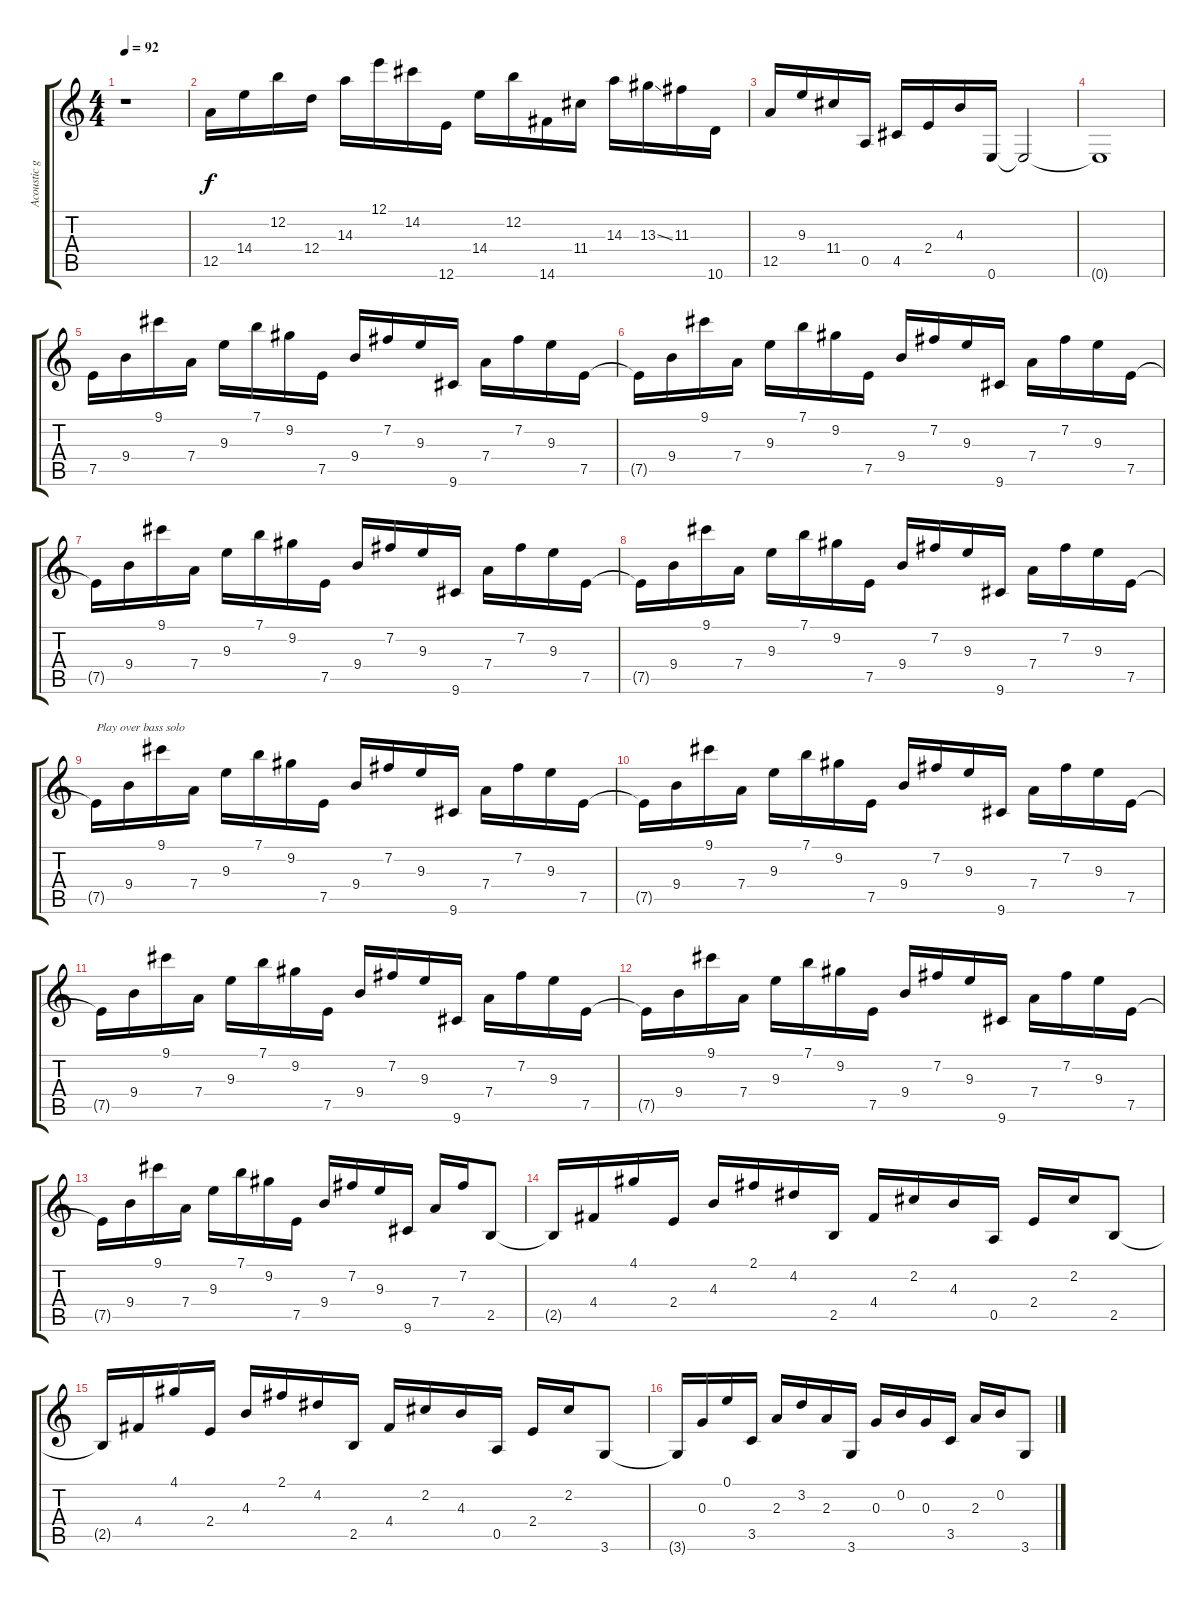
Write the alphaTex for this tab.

\track ("Acoustic guitar" "Acoustic g") {instrument acousticguitarsteel}
\staff {score tabs}
\tuning (E4 B3 G3 D3 A2 E2) {hide}
\ts (4 4)
\tempo 92
\clef g2
\ks c
r.1{dy f} |
12.5.16 14.4.16 12.2.16 12.4.16 14.3.16 12.1.16 14.2.16 12.6.16 14.4.16 12.2.16 14.6.16 11.4.16 14.3.16 13.3{ss}.16 11.3.16 10.6.16 |
12.5.16 9.3.16 11.4.16 0.5.16 4.5.16 2.4.16 4.3.16 0.6.16 0.6{t}.2 |
0.6{t}.1 |
7.5.16 9.4.16 9.1.16 7.4.16 9.3.16 7.1.16 9.2.16 7.5.16 9.4.16 7.2.16 9.3.16 9.6.16 7.4.16 7.2.16 9.3.16 7.5.16 |
7.5{t}.16 9.4.16 9.1.16 7.4.16 9.3.16 7.1.16 9.2.16 7.5.16 9.4.16 7.2.16 9.3.16 9.6.16 7.4.16 7.2.16 9.3.16 7.5.16 |
7.5{t}.16 9.4.16 9.1.16 7.4.16 9.3.16 7.1.16 9.2.16 7.5.16 9.4.16 7.2.16 9.3.16 9.6.16 7.4.16 7.2.16 9.3.16 7.5.16 |
7.5{t}.16 9.4.16 9.1.16 7.4.16 9.3.16 7.1.16 9.2.16 7.5.16 9.4.16 7.2.16 9.3.16 9.6.16 7.4.16 7.2.16 9.3.16 7.5.16 |
7.5{t}.16{txt "Play over bass solo"} 9.4.16 9.1.16 7.4.16 9.3.16 7.1.16 9.2.16 7.5.16 9.4.16 7.2.16 9.3.16 9.6.16 7.4.16 7.2.16 9.3.16 7.5.16 |
7.5{t}.16 9.4.16 9.1.16 7.4.16 9.3.16 7.1.16 9.2.16 7.5.16 9.4.16 7.2.16 9.3.16 9.6.16 7.4.16 7.2.16 9.3.16 7.5.16 |
7.5{t}.16 9.4.16 9.1.16 7.4.16 9.3.16 7.1.16 9.2.16 7.5.16 9.4.16 7.2.16 9.3.16 9.6.16 7.4.16 7.2.16 9.3.16 7.5.16 |
7.5{t}.16 9.4.16 9.1.16 7.4.16 9.3.16 7.1.16 9.2.16 7.5.16 9.4.16 7.2.16 9.3.16 9.6.16 7.4.16 7.2.16 9.3.16 7.5.16 |
7.5{t}.16 9.4.16 9.1.16 7.4.16 9.3.16 7.1.16 9.2.16 7.5.16 9.4.16 7.2.16 9.3.16 9.6.16 7.4.16 7.2.16 2.5.8 |
2.5{t}.16 4.4.16 4.1.16 2.4.16 4.3.16 2.1.16 4.2.16 2.5.16 4.4.16 2.2.16 4.3.16 0.5.16 2.4.16 2.2.16 2.5.8 |
2.5{t}.16 4.4.16 4.1.16 2.4.16 4.3.16 2.1.16 4.2.16 2.5.16 4.4.16 2.2.16 4.3.16 0.5.16 2.4.16 2.2.16 3.6.8 |
3.6{t}.16 0.3.16 0.1.16 3.5.16 2.3.16 3.2.16 2.3.16 3.6.16 0.3.16 0.2.16 0.3.16 3.5.16 2.3.16 0.2.16 3.6.8
